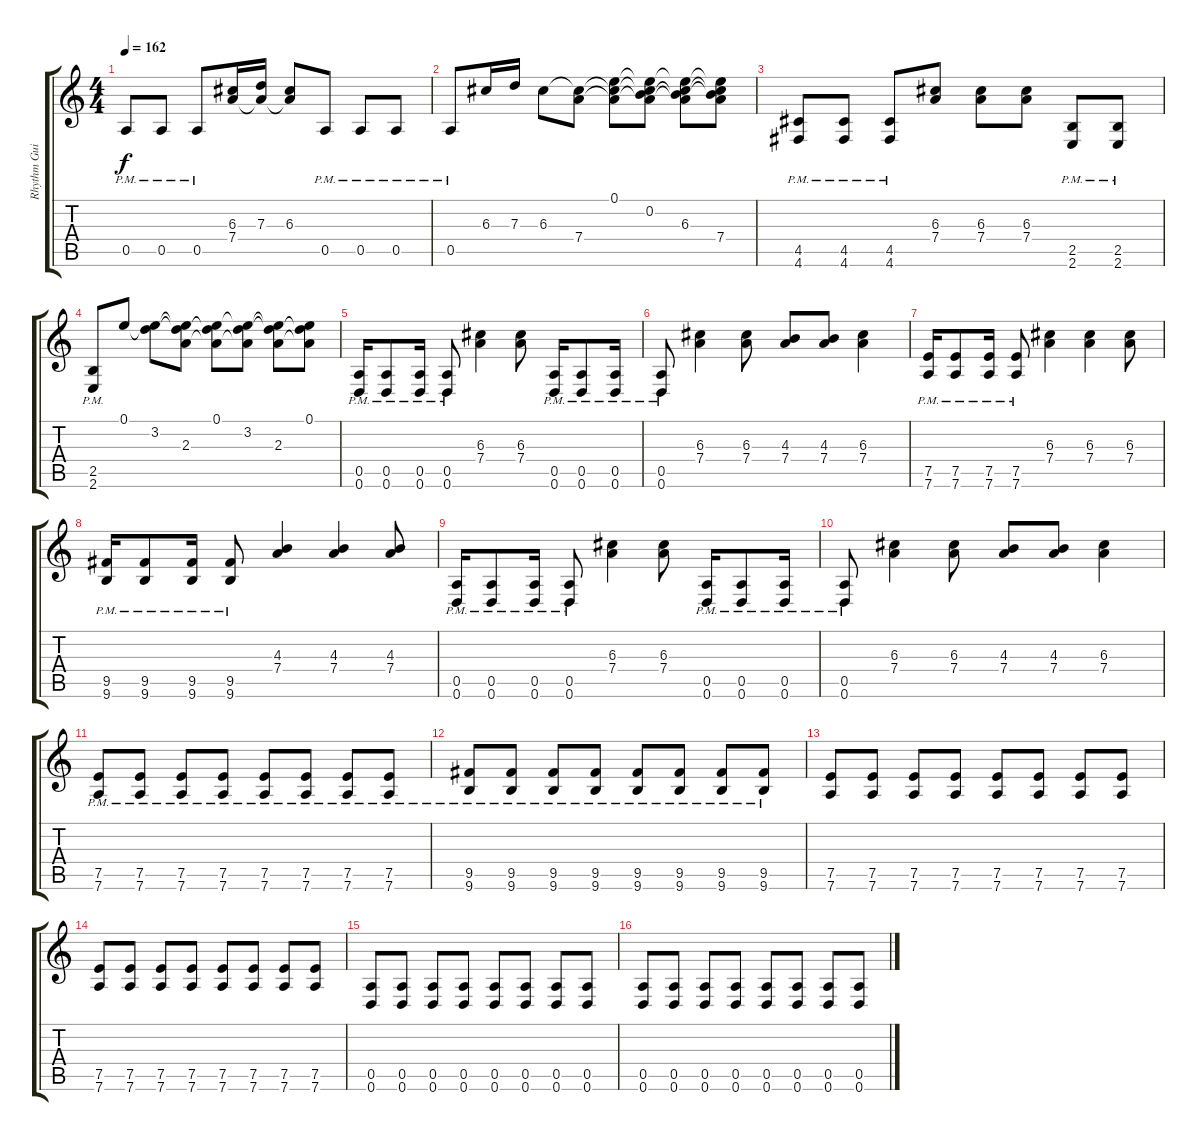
\track ("Rhythm Guitar 1" "Rhythm Gui") {instrument distortionguitar}
\staff {score tabs}
\tuning (E4 B3 G3 D3 A2 D2) {hide}
\ts (4 4)
\tempo 162
\clef g2
\ks c
0.5{pm}.8{dy f} 0.5{pm}.8 0.5{pm}.8 (6.3 7.4).16 (7.3 7.4{t}).16 (6.3 7.4{t}).8 0.5{pm}.8 0.5{pm}.8 0.5{pm}.8 |
0.5{pm}.8 6.3.16 7.3.16 6.3.8 (6.3{t} 7.4).8 (0.1 6.3{t} 7.4{t}).8 (0.1{t} 0.2 6.3{t} 7.4{t}).8 (0.1{t} 0.2{t} 6.3 7.4{t}).8 (0.1{t} 0.2{t} 6.3{t} 7.4).8 |
(4.5{pm} 4.6{pm}).8 (4.5{pm} 4.6{pm}).8 (4.5{pm} 4.6{pm}).8 (6.3 7.4).8 (6.3 7.4).8 (6.3 7.4).8 (2.5{pm} 2.6{pm}).8 (2.5{pm} 2.6{pm}).8 |
(2.5{pm} 2.6{pm}).8 0.1.8 (0.1{t} 3.2).8 (0.1{t} 3.2{t} 2.3).8 (0.1 3.2{t} 2.3{t}).8 (0.1{t} 3.2 2.3{t}).8 (0.1{t} 3.2{t} 2.3).8 (0.1 3.2{t} 2.3{t}).8 |
(0.5{pm} 0.6{pm}).16 (0.5{pm} 0.6{pm}).8 (0.5{pm} 0.6{pm}).16 (0.5{pm} 0.6{pm}).8 (6.3 7.4).4 (6.3 7.4).8 (0.5{pm} 0.6{pm}).16 (0.5{pm} 0.6{pm}).8 (0.5{pm} 0.6{pm}).16 |
(0.5{pm} 0.6{pm}).8 (6.3 7.4).4 (6.3 7.4).8 (4.3 7.4).8 (4.3 7.4).8 (6.3 7.4).4 |
(7.5{pm} 7.6{pm}).16 (7.5{pm} 7.6{pm}).8 (7.5{pm} 7.6{pm}).16 (7.5{pm} 7.6{pm}).8 (6.3 7.4).4 (6.3 7.4).4 (6.3 7.4).8 |
(9.5{pm} 9.6{pm}).16 (9.5{pm} 9.6{pm}).8 (9.5{pm} 9.6{pm}).16 (9.5{pm} 9.6{pm}).8 (4.3 7.4).4 (4.3 7.4).4 (4.3 7.4).8 |
(0.5{pm} 0.6{pm}).16 (0.5{pm} 0.6{pm}).8 (0.5{pm} 0.6{pm}).16 (0.5{pm} 0.6{pm}).8 (6.3 7.4).4 (6.3 7.4).8 (0.5{pm} 0.6{pm}).16 (0.5{pm} 0.6{pm}).8 (0.5{pm} 0.6{pm}).16 |
(0.5{pm} 0.6{pm}).8 (6.3 7.4).4 (6.3 7.4).8 (4.3 7.4).8 (4.3 7.4).8 (6.3 7.4).4 |
(7.5{pm} 7.6{pm}).8 (7.5{pm} 7.6{pm}).8 (7.5{pm} 7.6{pm}).8 (7.5{pm} 7.6{pm}).8 (7.5{pm} 7.6{pm}).8 (7.5{pm} 7.6{pm}).8 (7.5{pm} 7.6{pm}).8 (7.5{pm} 7.6{pm}).8 |
(9.5{pm} 9.6{pm}).8 (9.5{pm} 9.6{pm}).8 (9.5{pm} 9.6{pm}).8 (9.5{pm} 9.6{pm}).8 (9.5{pm} 9.6{pm}).8 (9.5{pm} 9.6{pm}).8 (9.5{pm} 9.6{pm}).8 (9.5{pm} 9.6{pm}).8 |
(7.5 7.6).8 (7.5 7.6).8 (7.5 7.6).8 (7.5 7.6).8 (7.5 7.6).8 (7.5 7.6).8 (7.5 7.6).8 (7.5 7.6).8 |
(7.5 7.6).8 (7.5 7.6).8 (7.5 7.6).8 (7.5 7.6).8 (7.5 7.6).8 (7.5 7.6).8 (7.5 7.6).8 (7.5 7.6).8 |
(0.5 0.6).8 (0.5 0.6).8 (0.5 0.6).8 (0.5 0.6).8 (0.5 0.6).8 (0.5 0.6).8 (0.5 0.6).8 (0.5 0.6).8 |
(0.5 0.6).8 (0.5 0.6).8 (0.5 0.6).8 (0.5 0.6).8 (0.5 0.6).8 (0.5 0.6).8 (0.5 0.6).8 (0.5 0.6).8
